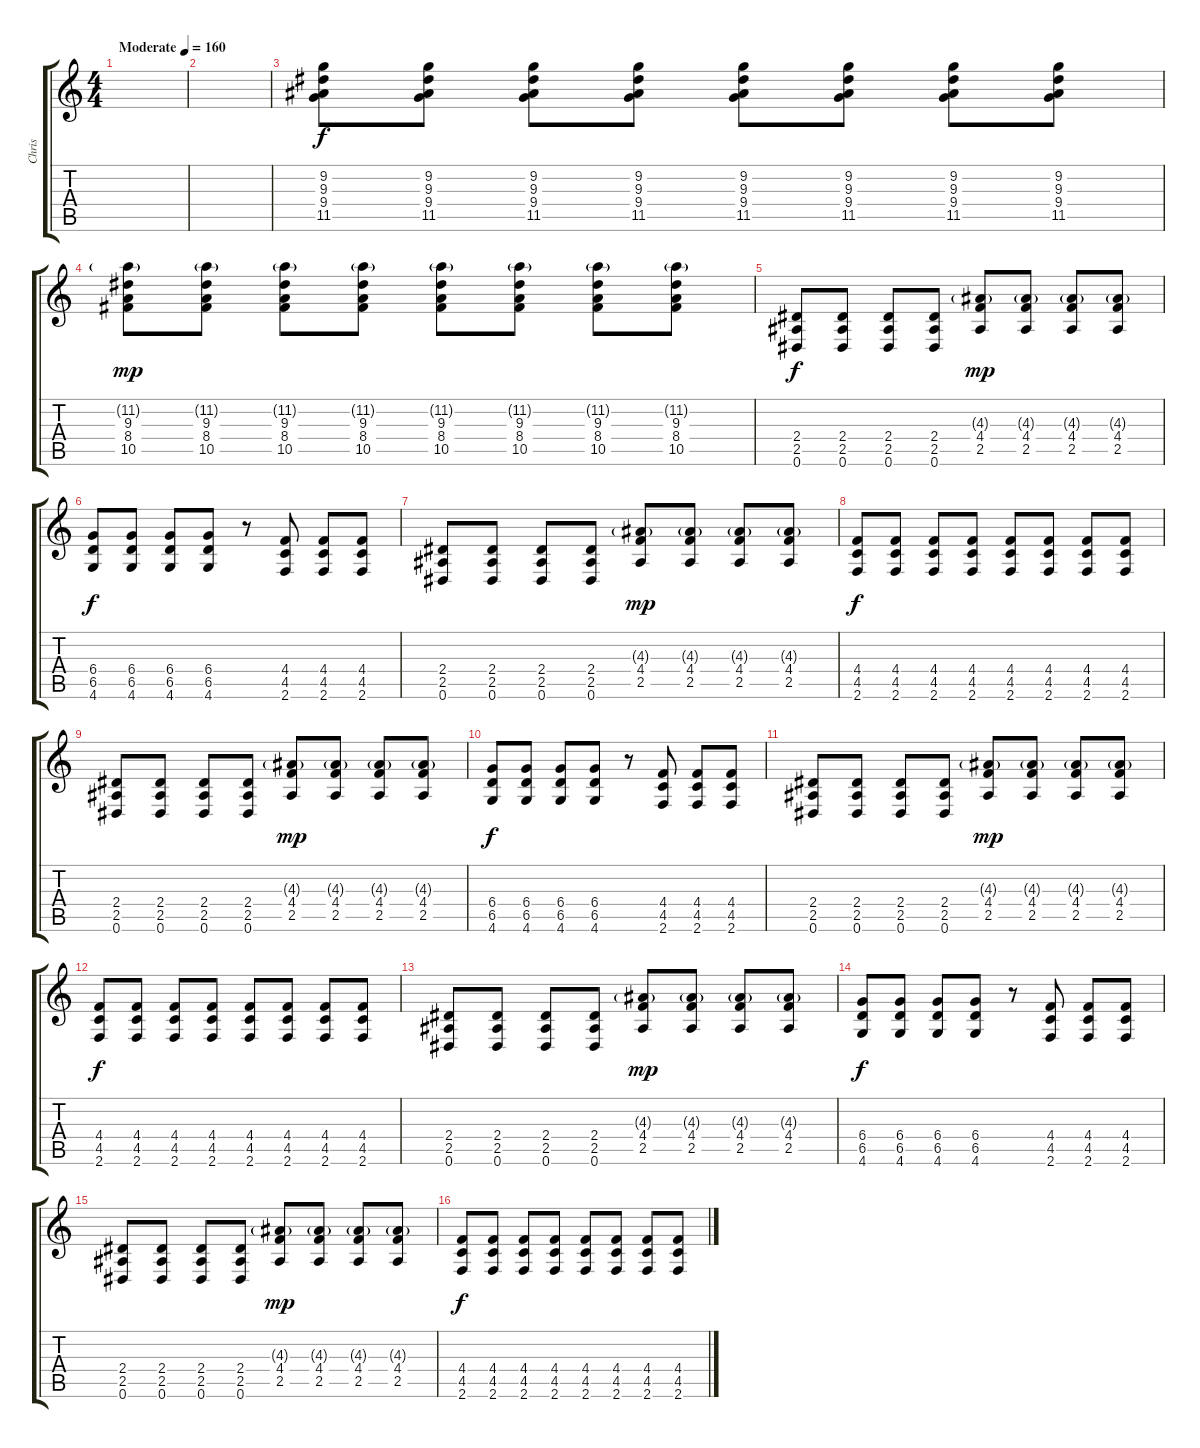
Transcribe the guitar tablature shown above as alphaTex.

\track ("Chris" "Chris") {instrument distortionguitar}
\staff {score tabs}
\tuning (Eb4 Bb3 Gb3 Db3 Ab2 Eb2) {hide}
\ts (4 4)
\tempo (160 "Moderate")
\clef g2
\ks c
|
|
(9.2 9.3 9.4 11.5).8 (9.2 9.3 9.4 11.5).8 (9.2 9.3 9.4 11.5).8 (9.2 9.3 9.4 11.5).8 (9.2 9.3 9.4 11.5).8 (9.2 9.3 9.4 11.5).8 (9.2 9.3 9.4 11.5).8 (9.2 9.3 9.4 11.5).8 |
(11.2{g} 9.3 8.4 10.5).8{dy mp} (11.2{g} 9.3 8.4 10.5).8 (11.2{g} 9.3 8.4 10.5).8 (11.2{g} 9.3 8.4 10.5).8 (11.2{g} 9.3 8.4 10.5).8 (11.2{g} 9.3 8.4 10.5).8 (11.2{g} 9.3 8.4 10.5).8 (11.2{g} 9.3 8.4 10.5).8 |
(2.4 2.5 0.6).8{dy f} (2.4 2.5 0.6).8 (2.4 2.5 0.6).8 (2.4 2.5 0.6).8 (4.3{g} 4.4 2.5).8{dy mp} (4.3{g} 4.4 2.5).8 (4.3{g} 4.4 2.5).8 (4.3{g} 4.4 2.5).8 |
(6.4 6.5 4.6).8{dy f} (6.4 6.5 4.6).8 (6.4 6.5 4.6).8 (6.4 6.5 4.6).8 r.8 (4.4 4.5 2.6).8 (4.4 4.5 2.6).8 (4.4 4.5 2.6).8 |
(2.4 2.5 0.6).8 (2.4 2.5 0.6).8 (2.4 2.5 0.6).8 (2.4 2.5 0.6).8 (4.3{g} 4.4 2.5).8{dy mp} (4.3{g} 4.4 2.5).8 (4.3{g} 4.4 2.5).8 (4.3{g} 4.4 2.5).8 |
(4.4 4.5 2.6).8{dy f} (4.4 4.5 2.6).8 (4.4 4.5 2.6).8 (4.4 4.5 2.6).8 (4.4 4.5 2.6).8 (4.4 4.5 2.6).8 (4.4 4.5 2.6).8 (4.4 4.5 2.6).8 |
(2.4 2.5 0.6).8 (2.4 2.5 0.6).8 (2.4 2.5 0.6).8 (2.4 2.5 0.6).8 (4.3{g} 4.4 2.5).8{dy mp} (4.3{g} 4.4 2.5).8 (4.3{g} 4.4 2.5).8 (4.3{g} 4.4 2.5).8 |
(6.4 6.5 4.6).8{dy f} (6.4 6.5 4.6).8 (6.4 6.5 4.6).8 (6.4 6.5 4.6).8 r.8 (4.4 4.5 2.6).8 (4.4 4.5 2.6).8 (4.4 4.5 2.6).8 |
(2.4 2.5 0.6).8 (2.4 2.5 0.6).8 (2.4 2.5 0.6).8 (2.4 2.5 0.6).8 (4.3{g} 4.4 2.5).8{dy mp} (4.3{g} 4.4 2.5).8 (4.3{g} 4.4 2.5).8 (4.3{g} 4.4 2.5).8 |
(4.4 4.5 2.6).8{dy f} (4.4 4.5 2.6).8 (4.4 4.5 2.6).8 (4.4 4.5 2.6).8 (4.4 4.5 2.6).8 (4.4 4.5 2.6).8 (4.4 4.5 2.6).8 (4.4 4.5 2.6).8 |
(2.4 2.5 0.6).8 (2.4 2.5 0.6).8 (2.4 2.5 0.6).8 (2.4 2.5 0.6).8 (4.3{g} 4.4 2.5).8{dy mp} (4.3{g} 4.4 2.5).8 (4.3{g} 4.4 2.5).8 (4.3{g} 4.4 2.5).8 |
(6.4 6.5 4.6).8{dy f} (6.4 6.5 4.6).8 (6.4 6.5 4.6).8 (6.4 6.5 4.6).8 r.8 (4.4 4.5 2.6).8 (4.4 4.5 2.6).8 (4.4 4.5 2.6).8 |
(2.4 2.5 0.6).8 (2.4 2.5 0.6).8 (2.4 2.5 0.6).8 (2.4 2.5 0.6).8 (4.3{g} 4.4 2.5).8{dy mp} (4.3{g} 4.4 2.5).8 (4.3{g} 4.4 2.5).8 (4.3{g} 4.4 2.5).8 |
(4.4 4.5 2.6).8{dy f} (4.4 4.5 2.6).8 (4.4 4.5 2.6).8 (4.4 4.5 2.6).8 (4.4 4.5 2.6).8 (4.4 4.5 2.6).8 (4.4 4.5 2.6).8 (4.4 4.5 2.6).8
